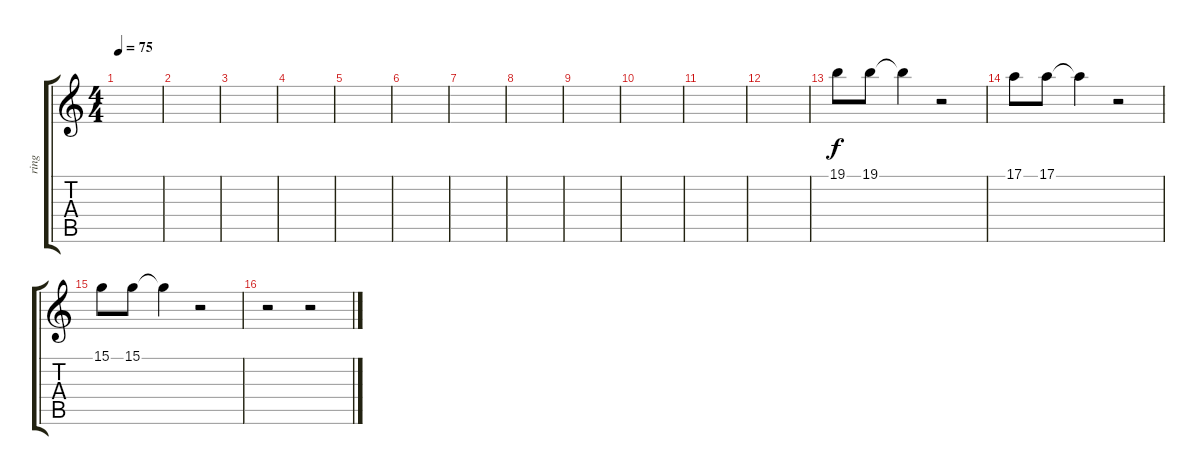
\track ("ring" "ring") {instrument musicbox}
\staff {score tabs}
\tuning (E4 B3 G3 D3 A2 E2) {hide}
\ts (4 4)
\tempo 75
\clef g2
\ks c
|
|
|
|
|
|
|
|
|
|
|
|
19.1.8 19.1.8 19.1{t}.4 r.2 |
17.1.8 17.1.8 17.1{t}.4 r.2 |
15.1.8 15.1.8 15.1{t}.4 r.2 |
r.2 r.2
